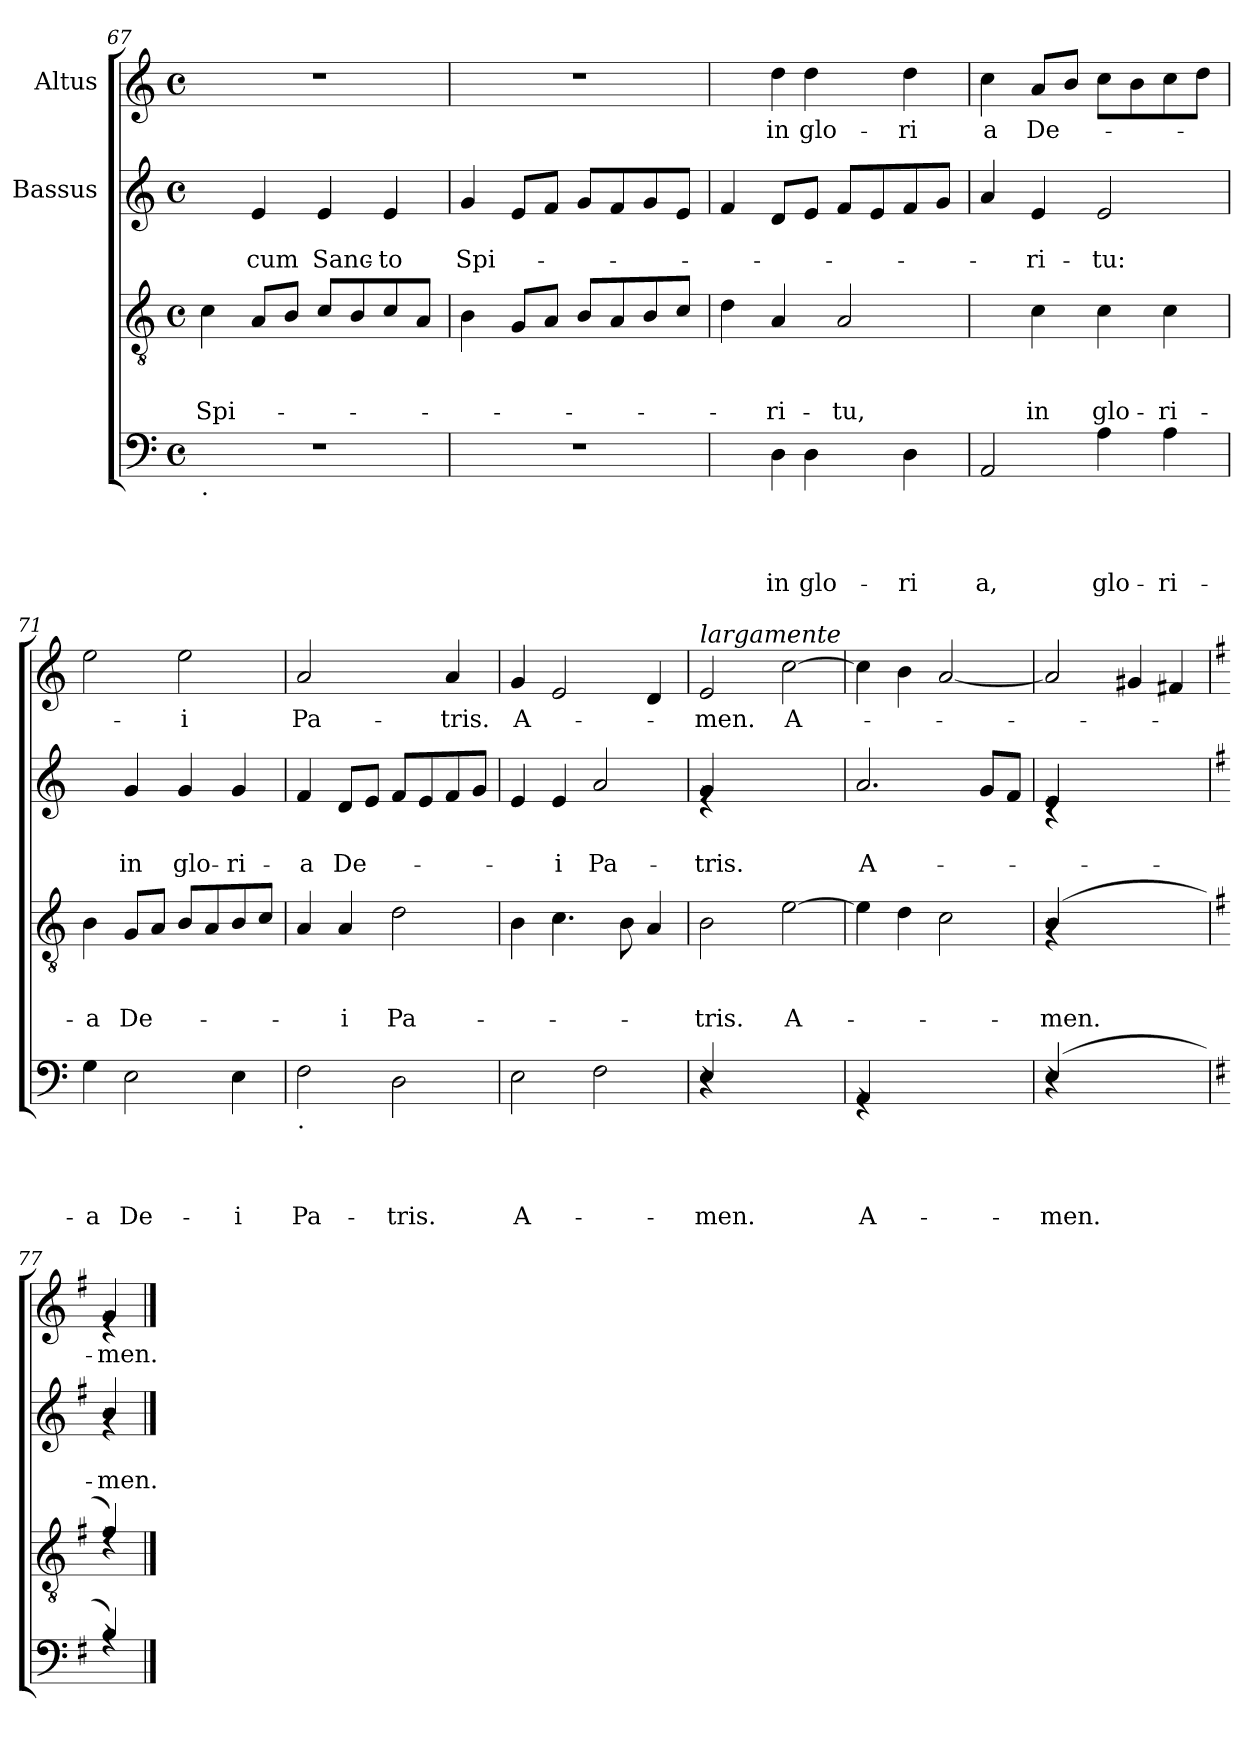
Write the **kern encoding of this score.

**kern	**text	**text	**text	**text	**kern	**text	**text	**text	**kern	**text	**text	**kern	**text
*part4	*part4	*part4	*part4	*part4	*part3	*part3	*part3	*part3	*part2	*part2	*part2	*part1	*part1
*staff4	*staff4	*staff4	*staff4	*staff4	*staff3	*staff3	*staff3	*staff3	*staff2	*staff2	*staff2	*staff1	*staff1
*	*	*	*	*	*	*	*	*	*I"Bassus	*	*	*I"Altus	*
!!LO:LB:g=z
*clefF4	*	*	*	*	*clefGv2	*	*	*	*clefG2	*	*	*clefG2	*
*k[]	*	*	*	*	*k[]	*	*	*	*k[]	*	*	*k[]	*
*C:	*	*	*	*	*C:	*	*	*	*C:	*	*	*C:	*
*M4/4	*	*	*	*	*M4/4	*	*	*	*M4/4	*	*	*M4/4	*
*met(c)	*	*	*	*	*met(c)	*	*	*	*met(c)	*	*	*met(c)	*
=67	=67	=67	=67	=67	=67	=67	=67	=67	=67	=67	=67	=67	=67
!LO:TX:b:t=.	!	!	!	!	!	!	!	!	!	!	!	!	!
!	!	!	!	!	!	!	!	!LO:LY:b	!	!	!	!	!
1r	.	.	.	.	4c\	.	.	Spi-	4ryy	.	.	1r	.
!	!	!	!	!	!	!	!	!	!	!	!LO:LY:b	!	!
.	.	.	.	.	8A/L	.	.	.	4e/	.	cum	.	.
.	.	.	.	.	8B/J	.	.	.	.	.	.	.	.
!	!	!	!	!	!	!	!	!	!	!	!LO:LY:b	!	!
.	.	.	.	.	8c/L	.	.	.	4e/	.	Sanc-	.	.
.	.	.	.	.	8B/	.	.	.	.	.	.	.	.
!	!	!	!	!	!	!	!	!	!	!	!LO:LY:b	!	!
.	.	.	.	.	8c/	.	.	.	4e/	.	-to	.	.
.	.	.	.	.	8A/J	.	.	.	.	.	.	.	.
=68	=68	=68	=68	=68	=68	=68	=68	=68	=68	=68	=68	=68	=68
!	!	!	!	!	!	!	!	!	!	!	!LO:LY:b	!	!
1r	.	.	.	.	4B\	.	.	.	4g/	.	Spi-	1r	.
.	.	.	.	.	8G/L	.	.	.	8e/L	.	.	.	.
.	.	.	.	.	8A/J	.	.	.	8f/J	.	.	.	.
.	.	.	.	.	8B/L	.	.	.	8g/L	.	.	.	.
.	.	.	.	.	8A/	.	.	.	8f/	.	.	.	.
.	.	.	.	.	8B/	.	.	.	8g/	.	.	.	.
.	.	.	.	.	8c/J	.	.	.	8e/J	.	.	.	.
=69	=69	=69	=69	=69	=69	=69	=69	=69	=69	=69	=69	=69	=69
*^	*	*	*	*	*	*	*	*	*	*	*	*^	*
4ryy	4.ryy	.	.	.	.	4d\	.	.	.	4f/	.	.	4ryy	4.ryy	.
!	!	!	!	!	!LO:LY:b	!	!	!	!LO:LY:b	!	!	!	!	!	!LO:LY:b
4D\	.	.	.	.	in	4A/	.	.	-ri-	8d/L	.	.	4dd\	.	in
!	!	!	!	!	!LO:LY:b	!	!	!	!	!	!	!	!	!	!LO:LY:b
.	4D\	.	.	.	glo-	.	.	.	.	8e/J	.	.	.	4dd\	glo-
!	!	!	!	!	!	!	!	!	!LO:LY:b	!	!	!	!	!	!
2ryy	.	.	.	.	.	2A/	.	.	-tu,	8f/L	.	.	2ryy	.	.
.	8ryy	.	.	.	.	.	.	.	.	8e/	.	.	.	8ryy	.
!	!	!	!	!	!LO:LY:b	!	!	!	!	!	!	!	!	!	!LO:LY:b
.	4D\	.	.	.	-ri-	.	.	.	.	8f/	.	.	.	4dd\	-ri-
.	.	.	.	.	.	.	.	.	.	8g/J	.	.	.	.	.
*v	*v	*	*	*	*	*	*	*	*	*	*	*	*v	*v	*
=70	=70	=70	=70	=70	=70	=70	=70	=70	=70	=70	=70	=70	=70
!	!	!	!	!LO:LY:b	!	!	!	!	!	!	!	!	!LO:LY:b
2AA/	.	.	.	-a,	4ryy	.	.	.	4a/	.	.	4cc\	-a
!	!	!	!	!	!	!	!	!LO:LY:b	!	!	!LO:LY:b	!	!LO:LY:b
.	.	.	.	.	4c\	.	.	in	4e/	.	-ri-	8a/L	De-
.	.	.	.	.	.	.	.	.	.	.	.	8b/J	.
!	!	!	!	!LO:LY:b	!	!	!	!LO:LY:b	!	!	!LO:LY:b	!	!
4A\	.	.	.	glo-	4c\	.	.	glo-	2e/	.	-tu:	8cc\L	.
.	.	.	.	.	.	.	.	.	.	.	.	8b\	.
!	!	!	!	!LO:LY:b	!	!	!	!LO:LY:b	!	!	!	!	!
4A\	.	.	.	-ri-	4c\	.	.	-ri-	.	.	.	8cc\	.
.	.	.	.	.	.	.	.	.	.	.	.	8dd\J	.
=71	=71	=71	=71	=71	=71	=71	=71	=71	=71	=71	=71	=71	=71
!	!	!	!	!LO:LY:b	!	!	!	!LO:LY:b	!	!	!	!	!
4G\	.	.	.	-a	4B\	.	.	-a	4ryy	.	.	2ee\	.
!	!	!	!	!LO:LY:b	!	!	!	!LO:LY:b	!	!	!LO:LY:b	!	!
2E\	.	.	.	De-	8G/L	.	.	De-	4g/	.	in	.	.
.	.	.	.	.	8A/J	.	.	.	.	.	.	.	.
!	!	!	!	!	!	!	!	!	!	!	!LO:LY:b	!	!LO:LY:b
.	.	.	.	.	8B/L	.	.	.	4g/	.	glo-	2ee\	-i
.	.	.	.	.	8A/	.	.	.	.	.	.	.	.
!	!	!	!	!LO:LY:b	!	!	!	!	!	!	!LO:LY:b	!	!
4E\	.	.	.	-i	8B/	.	.	.	4g/	.	-ri-	.	.
.	.	.	.	.	8c/J	.	.	.	.	.	.	.	.
!!LO:LB:g=z
=72	=72	=72	=72	=72	=72	=72	=72	=72	=72	=72	=72	=72	=72
!LO:TX:b:t=.	!	!	!	!	!	!	!	!	!	!	!	!	!
!	!	!	!	!LO:LY:b	!	!	!	!	!	!	!LO:LY:b	!	!LO:LY:b
2F\	.	.	.	Pa-	4A/	.	.	.	4f/	.	-a	2a/	Pa-
!	!	!	!	!	!	!	!	!LO:LY:b	!	!	!LO:LY:b	!	!
.	.	.	.	.	4A/	.	.	-i	8d/L	.	De-	.	.
.	.	.	.	.	.	.	.	.	8e/J	.	.	.	.
!	!	!	!	!LO:LY:b	!	!	!	!LO:LY:b	!	!	!	!	!
2D\	.	.	.	-tris.	2d\	.	.	Pa-	8f/L	.	.	4ryy	.
.	.	.	.	.	.	.	.	.	8e/	.	.	.	.
!	!	!	!	!	!	!	!	!	!	!	!	!	!LO:LY:b
.	.	.	.	.	.	.	.	.	8f/	.	.	4a/	-tris.
.	.	.	.	.	.	.	.	.	8g/J	.	.	.	.
=73	=73	=73	=73	=73	=73	=73	=73	=73	=73	=73	=73	=73	=73
!	!	!	!	!LO:LY:b	!	!	!	!	!	!	!	!	!LO:LY:b
2E\	.	.	.	A-	4B\	.	.	.	4e/	.	.	4g/	A-
!	!	!	!	!	!	!	!	!	!	!	!LO:LY:b	!	!
.	.	.	.	.	4.c\	.	.	.	4e/	.	-i	2e/	.
!	!	!	!	!	!	!	!	!	!	!	!LO:LY:b	!	!
2F\	.	.	.	.	.	.	.	.	2a/	.	Pa-	.	.
.	.	.	.	.	8B\	.	.	.	.	.	.	.	.
.	.	.	.	.	4A/	.	.	.	.	.	.	4d/	.
=74	=74	=74	=74	=74	=74	=74	=74	=74	=74	=74	=74	=74	=74
!	!	!	!	!	!	!	!	!	!	!	!	!LO:TX:a:i:t=largamente	!
!LO:N:head=solid	!	!	!	!LO:LY:b	!	!	!	!LO:LY:b	!LO:N:head=solid	!	!LO:LY:b	!	!LO:LY:b
*^	*	*	*	*	*	*	*	*	*^	*	*	*	*
4E/	4rC	.	.	.	-men.	2B\	.	.	-tris.	4g/	4re	.	-tris.	2e/	-men.
2.ryy	2.ryy	.	.	.	.	.	.	.	.	2.ryy	2.ryy	.	.	.	.
!	!	!	!	!	!	!	!	!	!LO:LY:b	!	!	!	!	!	!LO:LY:b
.	.	.	.	.	.	[>2e\	.	.	A-	.	.	.	.	[>2cc\	A-
*	*	*	*	*	*	*	*	*	*	*v	*v	*	*	*	*
=75	=75	=75	=75	=75	=75	=75	=75	=75	=75	=75	=75	=75	=75	=75
!LO:N:head=solid	!	!	!	!	!LO:LY:b	!	!	!	!	!	!	!LO:LY:b	!	!
4AA/	4rFF	.	.	.	A-	4e\]	.	.	.	2.a/	.	A-	4cc\]	.
2.ryy	2.ryy	.	.	.	.	4d\	.	.	.	.	.	.	4b\	.
.	.	.	.	.	.	2c\	.	.	.	.	.	.	[<2a/	.
.	.	.	.	.	.	.	.	.	.	8g/L	.	.	.	.
.	.	.	.	.	.	.	.	.	.	8f/J	.	.	.	.
=76	=76	=76	=76	=76	=76	=76	=76	=76	=76	=76	=76	=76	=76	=76
!LO:N:head=solid	!	!	!	!	!LO:LY:b	!LO:N:head=solid	!	!	!LO:LY:b	!LO:N:head=solid	!	!	!	!
*	*	*	*	*	*	*^	*	*	*	*^	*	*	*	*
(4E/	4rC	.	.	.	-men.	(4B/	4rG	.	.	-men.	4e/	4rc	.	.	2a/]	.
2.ryy	2.ryy	.	.	.	.	2.ryy	2.ryy	.	.	.	2.ryy	2.ryy	.	.	.	.
.	.	.	.	.	.	.	.	.	.	.	.	.	.	.	4g#X/	.
.	.	.	.	.	.	.	.	.	.	.	.	.	.	.	4f#X/	.
=77	=77	=77	=77	=77	=77	=77	=77	=77	=77	=77	=77	=77	=77	=77	=77	=77
*k[f#]	*	*	*	*	*	*k[f#]	*	*	*	*	*k[f#]	*	*	*	*k[f#]	*
*G:	*	*	*	*	*	*G:	*	*	*	*	*G:	*	*	*	*G:	*
!LO:N:head=solid	!	!	!	!	!	!LO:N:head=solid	!	!	!	!	!LO:N:head=solid	!	!	!LO:LY:b	!LO:N:head=solid	!LO:LY:b
*	*	*	*	*	*	*	*	*	*	*	*	*	*	*	*^	*
4B/)	4rG	.	.	.	.	4f#/)	4rd	.	.	.	4b/	4rg	.	-men.	4g/	4re	-men.
*v	*v	*	*	*	*	*	*	*	*	*	*v	*v	*	*	*v	*v	*
*	*	*	*	*	*v	*v	*	*	*	*	*	*	*	*
==	==	==	==	==	==	==	==	==	==	==	==	==	==
*-	*-	*-	*-	*-	*-	*-	*-	*-	*-	*-	*-	*-	*-
